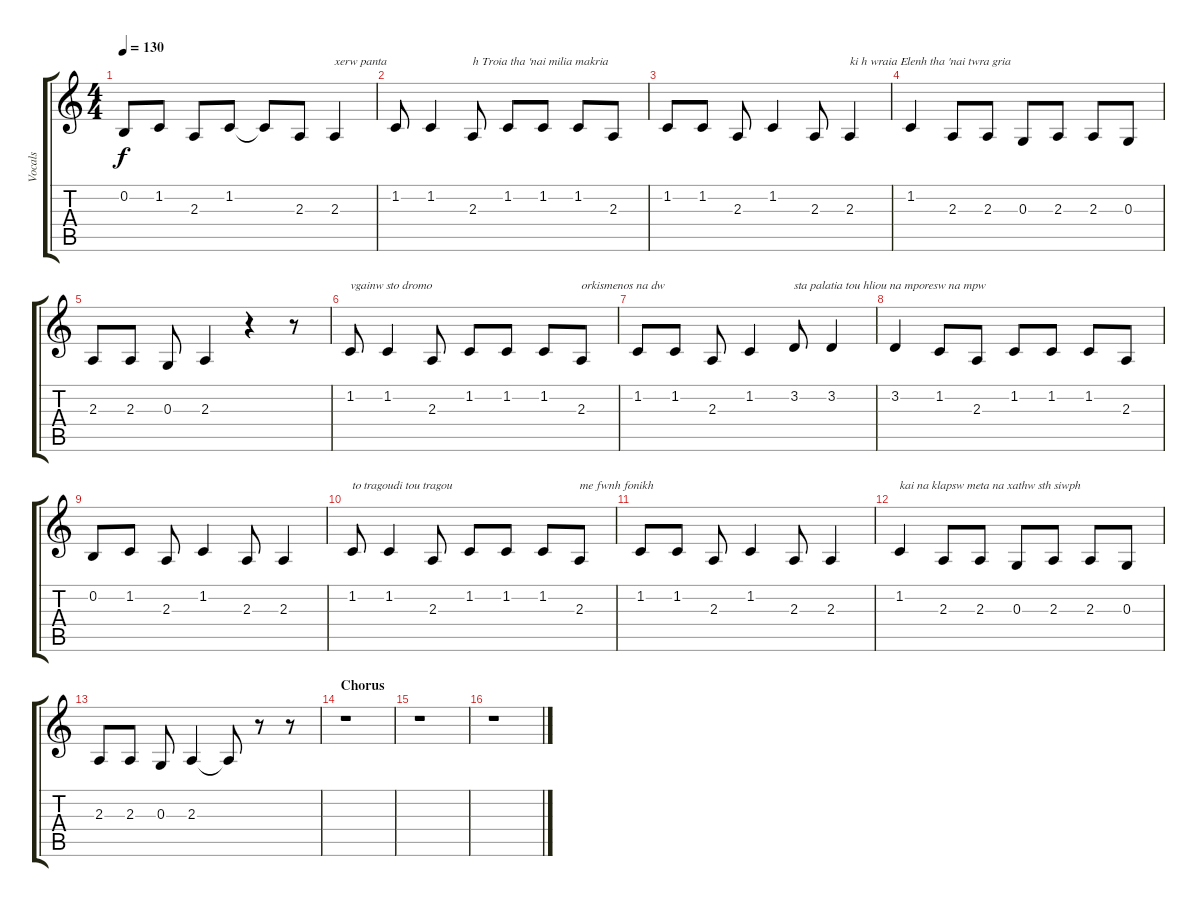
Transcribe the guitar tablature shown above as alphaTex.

\track ("Vocals" "Vocals") {instrument accordion}
\staff {score tabs}
\tuning (E4 B3 G3 D3 A2 E2) {hide}
\ts (4 4)
\tempo 130
\clef g2
\ks c
0.2.8{dy f} 1.2.8 2.3.8 1.2.8 1.2{t}.8 2.3.8 2.3.4{txt "xerw panta "} |
1.2.8 1.2.4 2.3.8{txt "h Troia tha 'nai milia makria"} 1.2.8 1.2.8 1.2.8 2.3.8 |
1.2.8 1.2.8 2.3.8 1.2.4 2.3.8 2.3.4{txt "ki h wraia Elenh tha 'nai twra gria"} |
1.2.4 2.3.8 2.3.8 0.3.8 2.3.8 2.3.8 0.3.8 |
2.3.8 2.3.8 0.3.8 2.3.4 r.4 r.8 |
1.2.8{txt "vgainw sto dromo"} 1.2.4 2.3.8 1.2.8 1.2.8 1.2.8 2.3.8{txt "orkismenos na dw"} |
1.2.8 1.2.8 2.3.8 1.2.4 3.2.8{txt "sta palatia tou hliou na mporesw na mpw"} 3.2.4 |
3.2.4 1.2.8 2.3.8 1.2.8 1.2.8 1.2.8 2.3.8 |
0.2.8 1.2.8 2.3.8 1.2.4 2.3.8 2.3.4 |
1.2.8{txt "to tragoudi tou tragou"} 1.2.4 2.3.8 1.2.8 1.2.8 1.2.8 2.3.8{txt "me fwnh fonikh "} |
1.2.8 1.2.8 2.3.8 1.2.4 2.3.8 2.3.4 |
1.2.4{txt "kai na klapsw meta na xathw sth siwph"} 2.3.8 2.3.8 0.3.8 2.3.8 2.3.8 0.3.8 |
2.3.8 2.3.8 0.3.8 2.3.4 2.3{t}.8 r.8 r.8 |
\section ("" "Chorus")
r.1 |
r.1 |
r.1
